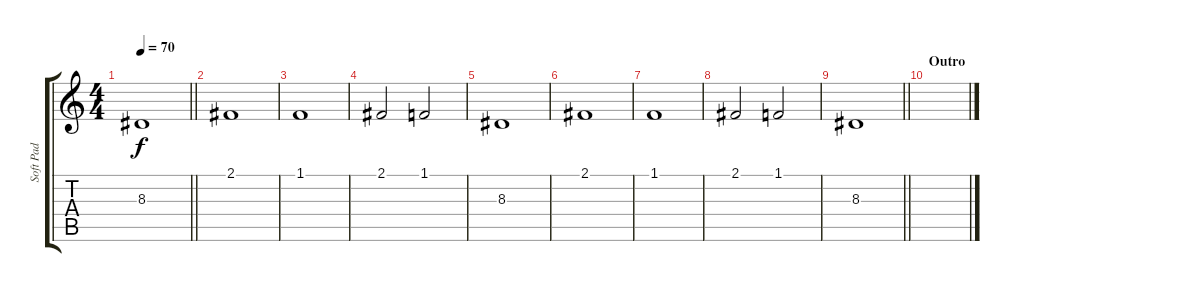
\track ("Soft Pad" "Soft Pad") {instrument fx6goblins}
\staff {score tabs}
\tuning (E4 B3 G3 D3 A2 E2) {hide}
\ts (4 4)
\tempo 70
\clef g2
\barLineRight lightlight
\ks c
8.3.1{dy f} |
\section ("" "")
2.1.1 |
1.1.1 |
2.1.2 1.1.2 |
8.3.1 |
2.1.1 |
1.1.1 |
2.1.2 1.1.2 |
\barLineRight lightlight
8.3.1 |
\section ("" "Outro")
